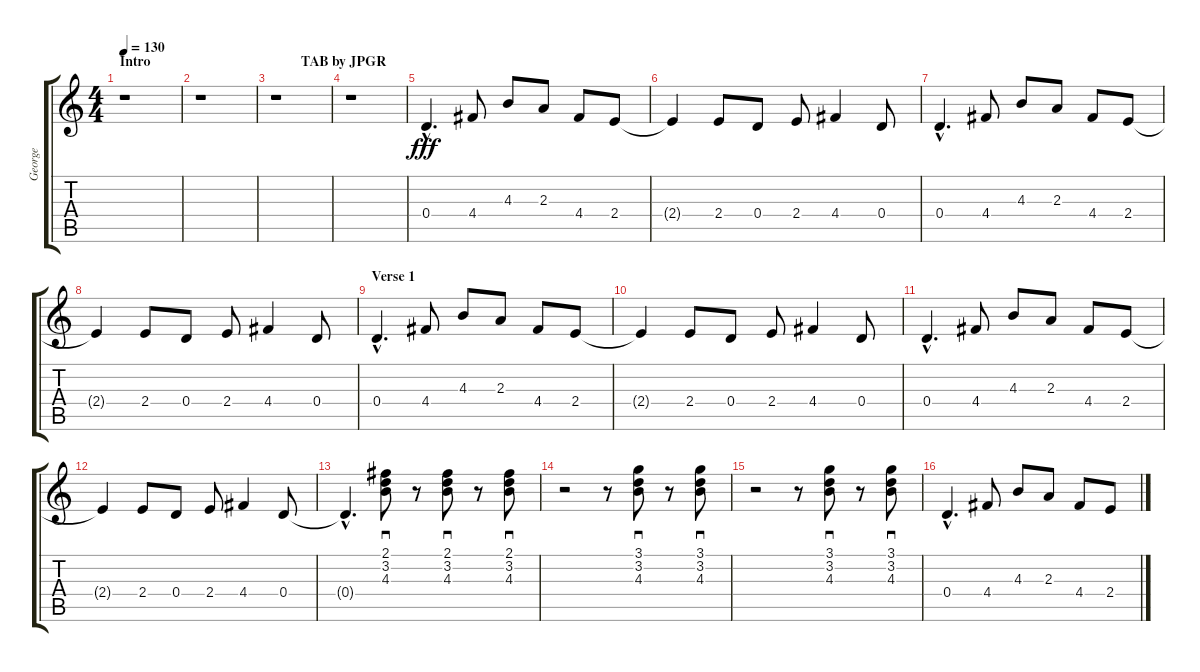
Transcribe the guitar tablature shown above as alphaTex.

\track ("George" "George") {instrument electricguitarclean}
\staff {score tabs}
\tuning (E4 B3 G3 D3 A2 E2) {hide}
\ts (4 4)
\section ("" "Intro                                           TAB by JPGR")
\tempo 130
\clef g2
\ks c
r.1{dy fff instrument electricguitarclean} |
r.1 |
r.1 |
r.1 |
0.4{hac}.4{d volume 16} 4.4.8 4.3.8 2.3.8 4.4.8 2.4.8 |
2.4{t}.4 2.4.8 0.4.8 2.4.8 4.4.4 0.4.8 |
0.4{hac}.4{d} 4.4.8 4.3.8 2.3.8 4.4.8 2.4.8 |
2.4{t}.4 2.4.8 0.4.8 2.4.8 4.4.4 0.4.8 |
\section ("" "Verse 1")
0.4{hac}.4{d volume 12} 4.4.8 4.3.8 2.3.8 4.4.8 2.4.8 |
2.4{t}.4 2.4.8 0.4.8 2.4.8 4.4.4 0.4.8 |
0.4{hac}.4{d} 4.4.8 4.3.8 2.3.8 4.4.8 2.4.8 |
2.4{t}.4 2.4.8 0.4.8 2.4.8 4.4.4 0.4.8 |
0.4{hac t}.4{d} (2.1 3.2 4.3).8{sd} r.8 (2.1 3.2 4.3).8{sd} r.8 (2.1 3.2 4.3).8{sd} |
r.2 r.8 (3.1 3.2 4.3).8{sd} r.8 (3.1 3.2 4.3).8{sd} |
r.2 r.8 (3.1 3.2 4.3).8{sd} r.8 (3.1 3.2 4.3).8{sd} |
0.4{hac}.4{d volume 16} 4.4.8 4.3.8 2.3.8 4.4.8 2.4.8
